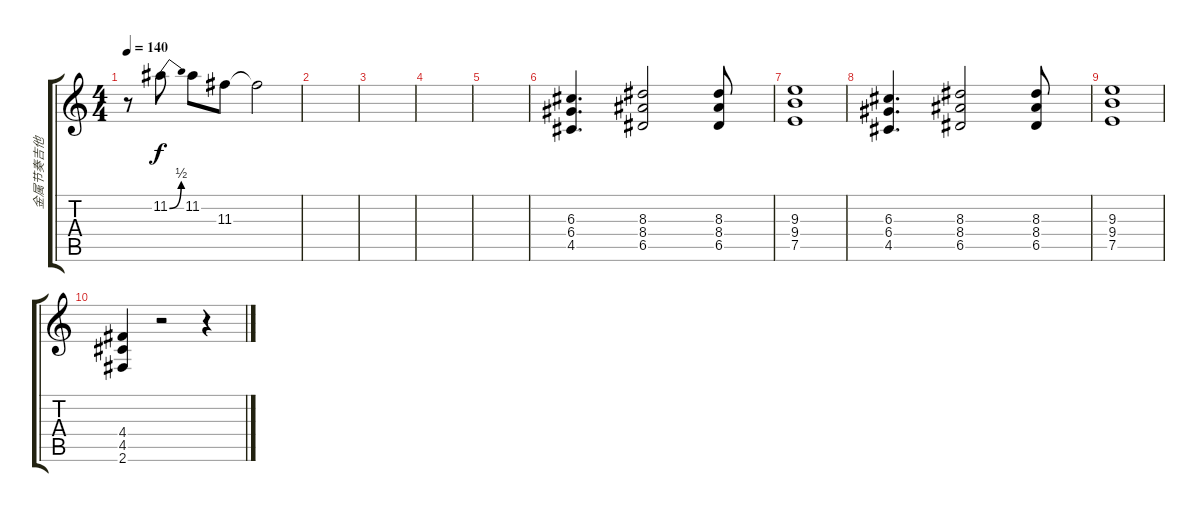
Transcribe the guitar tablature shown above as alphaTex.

\track ("金属节奏吉他" "金属节奏吉他") {instrument overdrivenguitar}
\staff {score tabs}
\tuning (E4 B3 G3 D3 A2 E2) {hide}
\ts (4 4)
\tempo 140
\clef g2
\ks c
r.8{dy f} 11.2{be (bend 0 0 60 2)}.8 11.2.8 11.3.8 11.3{t}.2 |
|
|
|
|
(6.3 6.4 4.5).4{d} (8.3 8.4 6.5).2 (8.3 8.4 6.5).8 |
(9.3 9.4 7.5).1 |
(6.3 6.4 4.5).4{d} (8.3 8.4 6.5).2 (8.3 8.4 6.5).8 |
(9.3 9.4 7.5).1 |
(4.4 4.5 2.6).4 r.2 r.4
